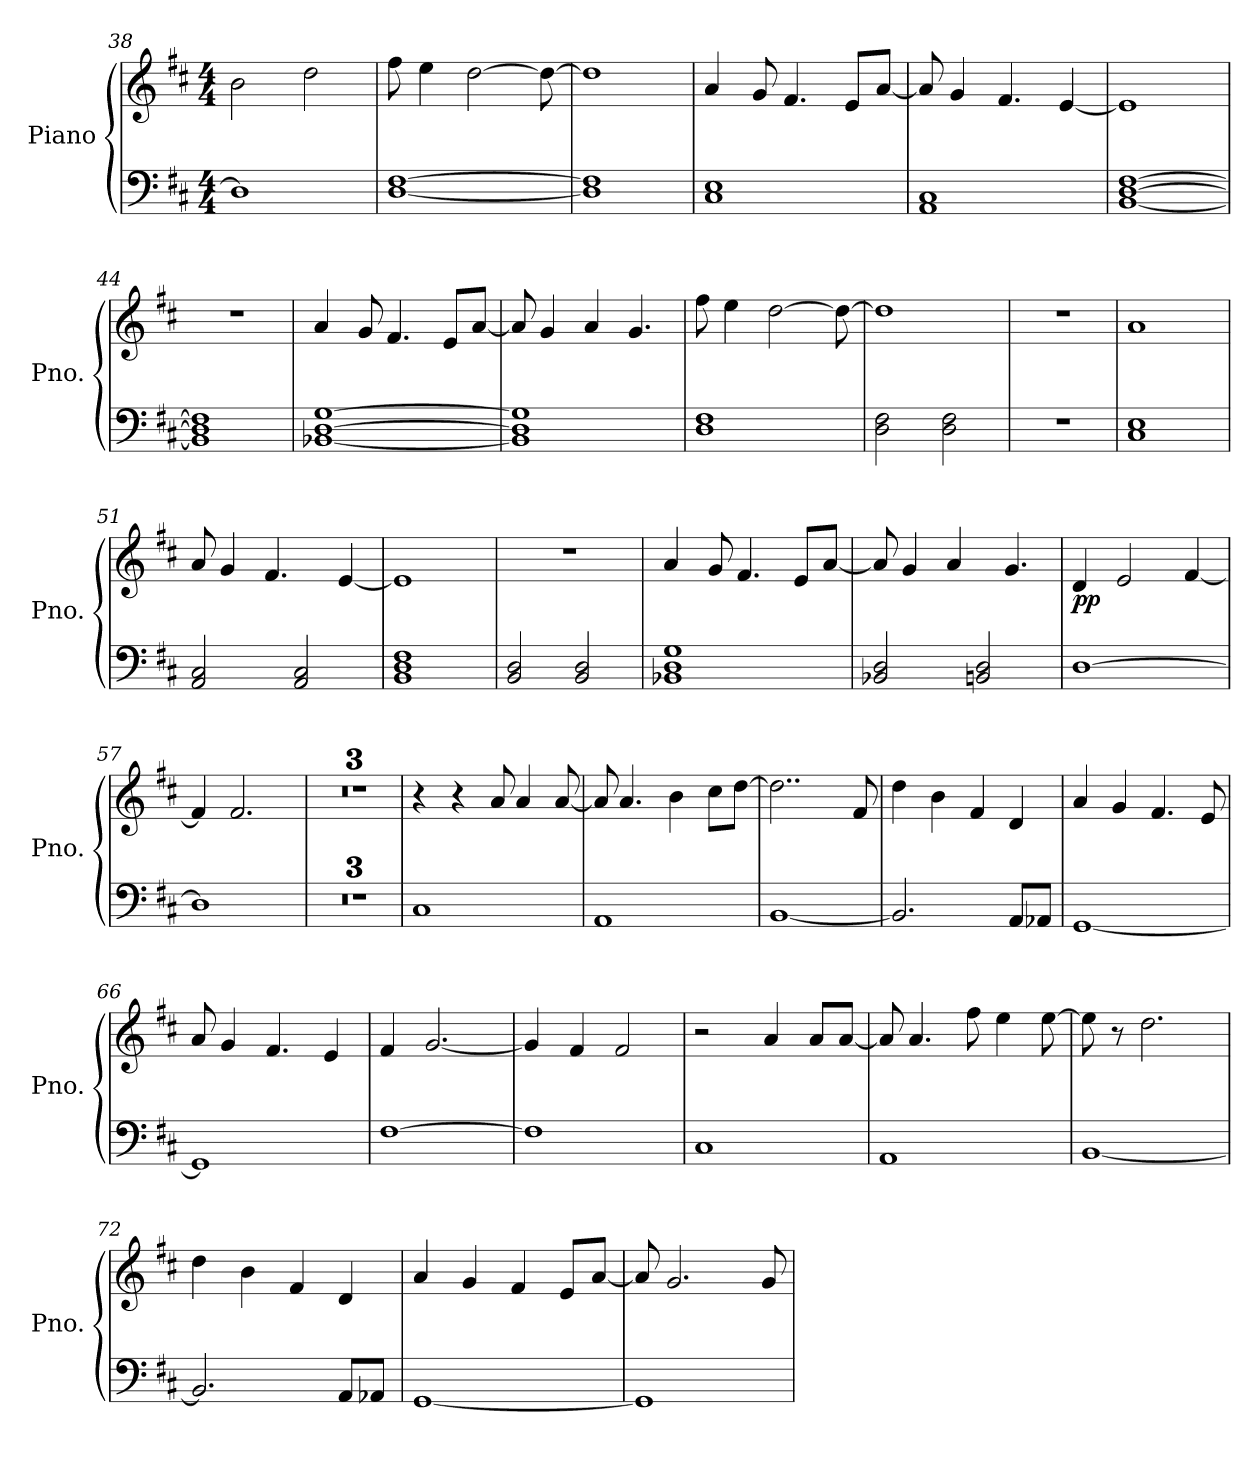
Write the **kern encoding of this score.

**kern	**kern	**dynam
*part1	*part1	*part1
*staff2	*staff1	*staff1/2
*I"Piano	*	*
*I'Pno.	*	*
*clefF4	*clefG2	*
*k[f#c#]	*k[f#c#]	*
*M4/4	*M4/4	*
=38	=38	=38
1D]	2b\	.
.	2dd\	.
=39	=39	=39
[1D [1F#	8ff#\	.
.	4ee\	.
.	[2dd\	.
.	8dd\_	.
!!LO:LB:g=z
=40	=40	=40
1D] 1F#]	1dd]	.
=41	=41	=41
1C# 1E	4a/	.
.	8g/	.
.	4.f#/	.
.	8e/L	.
.	[8a/J	.
=42	=42	=42
1AA 1C#	8a/]	.
.	4g/	.
.	4.f#/	.
.	[4e/	.
=43	=43	=43
[1BB [1D [1F#	1e]	.
=44	=44	=44
1BB] 1D] 1F#]	1r	.
=45	=45	=45
[1BB-X [1D [1G	4a/	.
.	8g/	.
.	4.f#/	.
.	8e/L	.
.	[8a/J	.
=46	=46	=46
1BB-] 1D] 1G]	8a/]	.
.	4g/	.
.	4a/	.
.	4.g/	.
=47	=47	=47
1D 1F#	8ff#\	.
.	4ee\	.
.	[2dd\	.
.	8dd\_	.
=48	=48	=48
2D\ 2F#\	1dd]	.
2D\ 2F#\	.	.
=49	=49	=49
1r	1r	.
!!LO:PB:g=z
=50	=50	=50
1C# 1E	1a	.
=51	=51	=51
2AA/ 2C#/	8a/	.
.	4g/	.
.	4.f#/	.
2AA/ 2C#/	.	.
.	[4e/	.
=52	=52	=52
1BB 1D 1F#	1e]	.
=53	=53	=53
2BB/ 2D/	1r	.
2BB/ 2D/	.	.
=54	=54	=54
1BB-X 1D 1G	4a/	.
.	8g/	.
.	4.f#/	.
.	8e/L	.
.	[8a/J	.
=55	=55	=55
2BB-X/ 2D/	8a/]	.
.	4g/	.
.	4a/	.
2BBn/ 2D/	.	.
.	4.g/	.
=56	=56	=56
!	!	!LO:DY:b
[1D	4d/	pp
.	2e/	.
.	[4f#/	.
=57	=57	=57
1D]	4f#/]	.
.	2.f#/	.
=58	=58	=58
1r	1r	.
=59	=59	=59
1r	1r	.
=60	=60	=60
1r	1r	.
!!LO:LB:g=z
=61	=61	=61
1C#	4r	.
.	4r	.
.	8a/	.
.	4a/	.
.	[8a/	.
=62	=62	=62
1AA	8a/]	.
.	4.a/	.
.	4b\	.
.	8cc#\L	.
.	[8dd\J	.
=63	=63	=63
[1BB	2..dd\]	.
.	8f#/	.
=64	=64	=64
2.BB/]	4dd\	.
.	4b\	.
.	4f#/	.
8AA/L	4d/	.
8AA-X/J	.	.
=65	=65	=65
[1GG	4a/	.
.	4g/	.
.	4.f#/	.
.	8e/	.
=66	=66	=66
1GG]	8a/	.
.	4g/	.
.	4.f#/	.
.	4e/	.
=67	=67	=67
[1F#	4f#/	.
.	[2.g/	.
=68	=68	=68
1F#]	4g/]	.
.	4f#/	.
.	2f#/	.
!!LO:LB:g=z
=69	=69	=69
1C#	2r	.
.	4a/	.
.	8a/L	.
.	[8a/J	.
=70	=70	=70
1AA	8a/]	.
.	4.a/	.
.	8ff#\	.
.	4ee\	.
.	[8ee\	.
=71	=71	=71
[1BB	8ee\]	.
.	8r	.
.	2.dd\	.
=72	=72	=72
2.BB/]	4dd\	.
.	4b\	.
.	4f#/	.
8AA/L	4d/	.
8AA-X/J	.	.
=73	=73	=73
[1GG	4a/	.
.	4g/	.
.	4f#/	.
.	8e/L	.
.	[8a/J	.
=74	=74	=74
1GG]	8a/]	.
.	2.g/	.
.	8g/	.
=	=	=
*-	*-	*-
